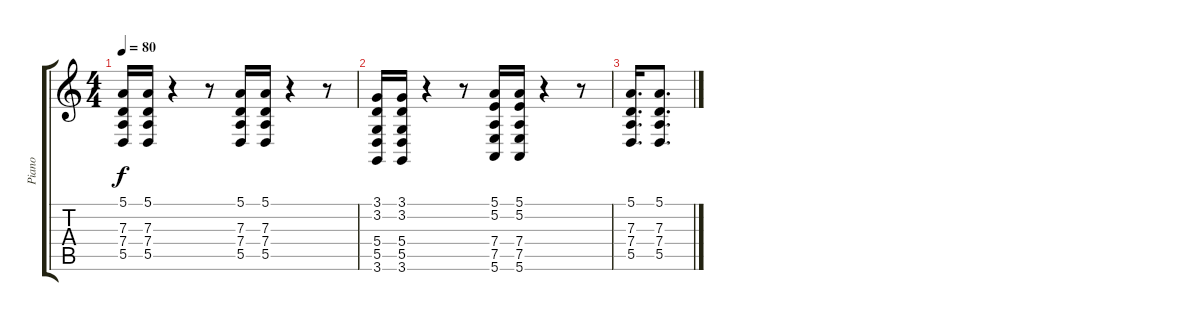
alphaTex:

\track ("Piano" "Piano") {instrument acousticgrandpiano}
\staff {score tabs}
\tuning (E4 B3 G3 D3 A2 E2) {hide}
\ts (4 4)
\tempo 80
\clef g2
\ks c
(5.1 7.3 7.4 5.5).16{dy f} (5.1 7.3 7.4 5.5).16 r.4 r.8 (5.1 7.3 7.4 5.5).16 (5.1 7.3 7.4 5.5).16 r.4 r.8 |
(3.1 3.2 5.4 5.5 3.6).16 (3.1 3.2 5.4 5.5 3.6).16 r.4 r.8 (5.1 5.2 7.4 7.5 5.6).16 (5.1 5.2 7.4 7.5 5.6).16 r.4 r.8 |
(5.1 7.3 7.4 5.5).16{d} (5.1 7.3 7.4 5.5).8{d}
